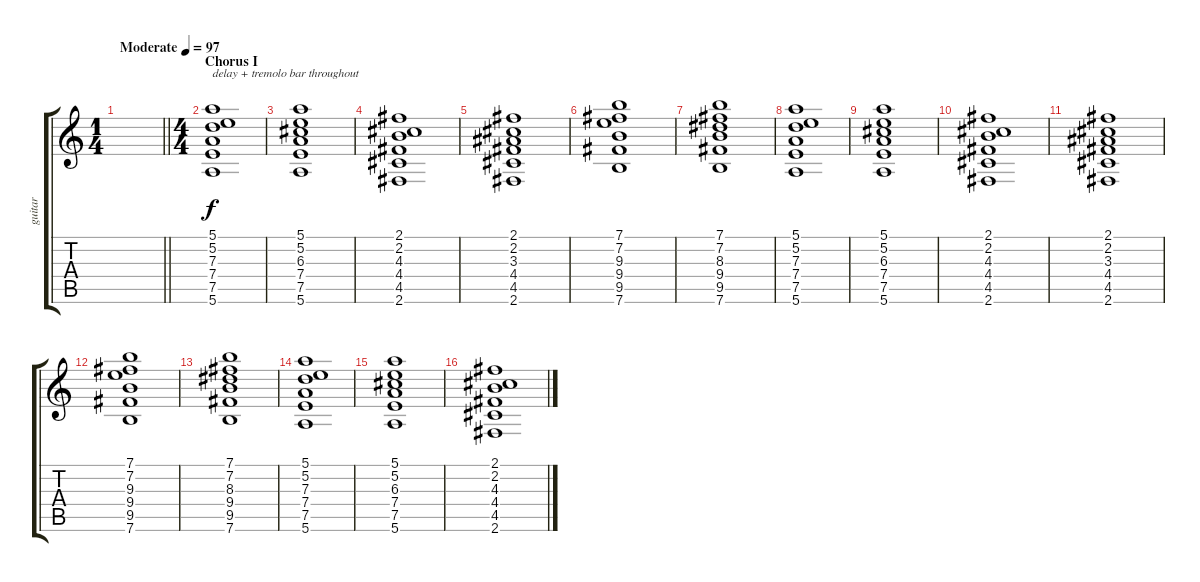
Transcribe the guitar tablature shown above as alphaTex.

\track ("guitar" "guitar") {instrument overdrivenguitar}
\staff {score tabs}
\tuning (E4 B3 G3 D3 A2 E2) {hide}
\ts (1 4)
\tempo (97 "Moderate")
\clef g2
\barLineRight lightlight
\ks c
|
\ts (4 4)
\section ("" "Chorus I")
(5.1 5.2 7.3 7.4 7.5 5.6).1{txt "delay + tremolo bar throughout"} |
(5.1 5.2 6.3 7.4 7.5 5.6).1 |
(2.1 2.2 4.3 4.4 4.5 2.6).1 |
(2.1 2.2 3.3 4.4 4.5 2.6).1 |
(7.1 7.2 9.3 9.4 9.5 7.6).1 |
(7.1 7.2 8.3 9.4 9.5 7.6).1 |
(5.1 5.2 7.3 7.4 7.5 5.6).1 |
(5.1 5.2 6.3 7.4 7.5 5.6).1 |
(2.1 2.2 4.3 4.4 4.5 2.6).1 |
(2.1 2.2 3.3 4.4 4.5 2.6).1 |
(7.1 7.2 9.3 9.4 9.5 7.6).1 |
(7.1 7.2 8.3 9.4 9.5 7.6).1 |
(5.1 5.2 7.3 7.4 7.5 5.6).1 |
(5.1 5.2 6.3 7.4 7.5 5.6).1 |
(2.1 2.2 4.3 4.4 4.5 2.6).1
